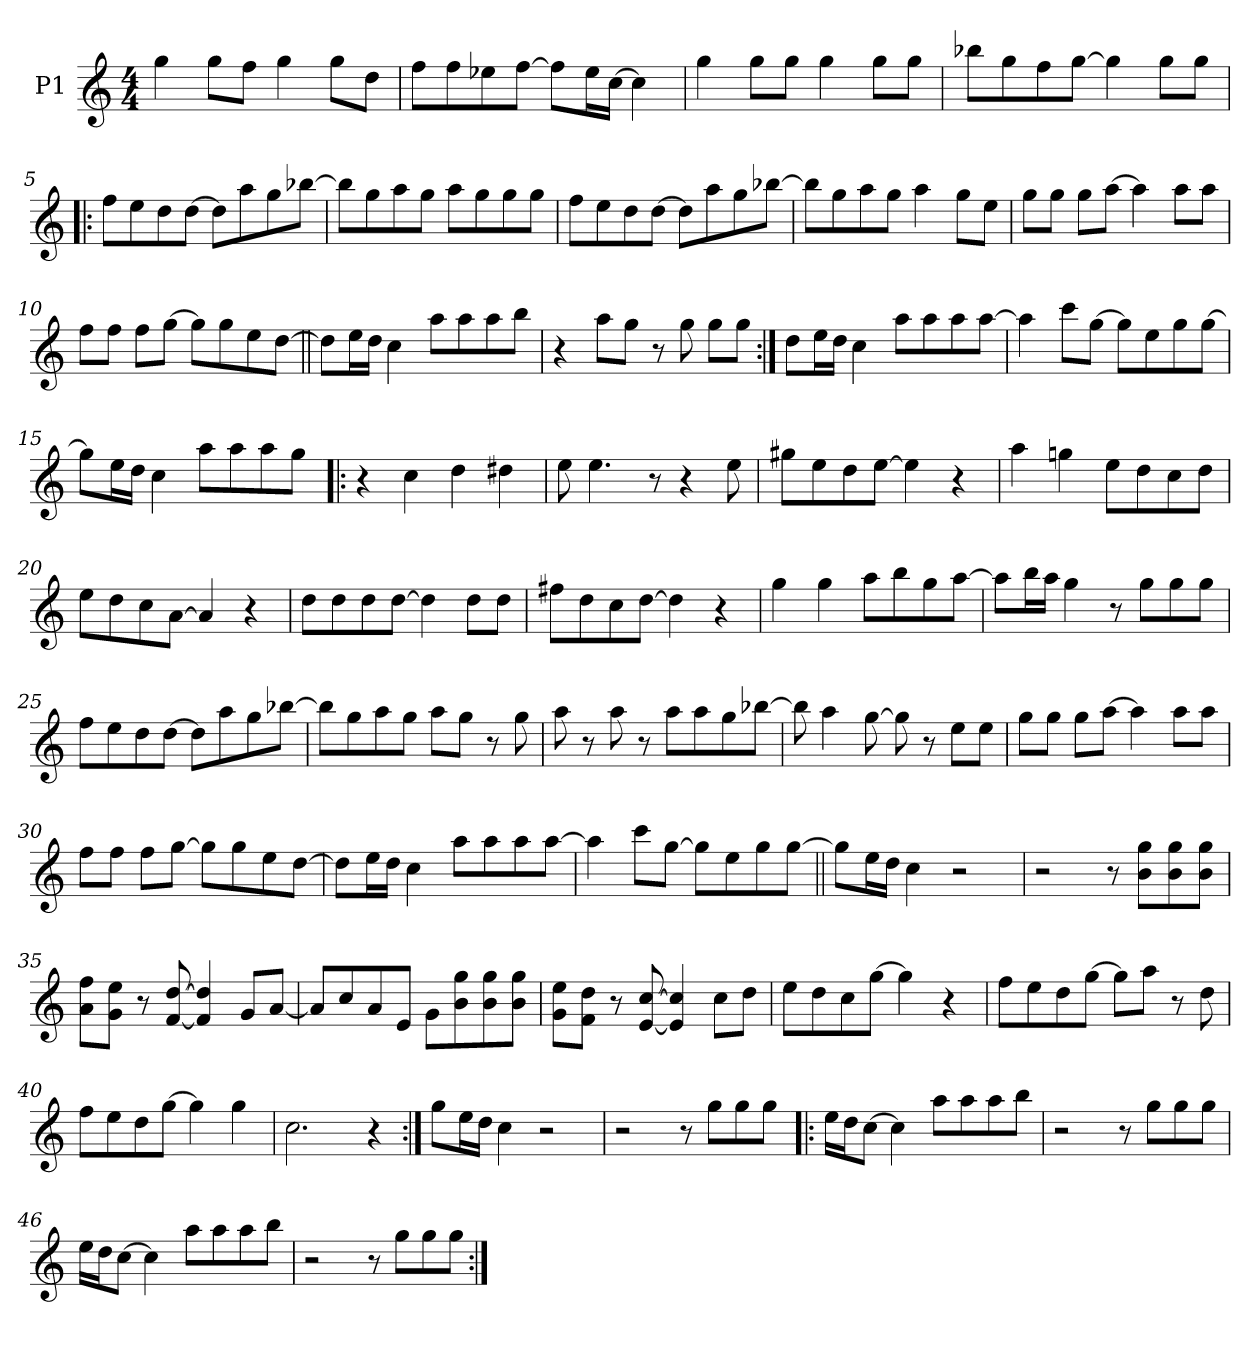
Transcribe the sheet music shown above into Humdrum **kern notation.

**kern
*part1
*staff1
*I"P1
*clefG2
*k[]
*M4/4
*MM117
=1
4gg\
8gg\L
8ff\J
4gg\
8gg\L
8dd\J
=2
8ff\L
8ff\
8ee-X\
[>8ff\J
8ff\L]
16ee-\L
[16cc\JJ
4cc\]
=3
4gg\
8gg\L
8gg\J
4gg\
8gg\L
8gg\J
=4
8bb-X\L
8gg\
8ff\
[>8gg\J
4gg\]
8gg\L
8gg\J
!!LO:LB:g=z
=5!|:
8ff\L
8ee\
8dd\
[>8dd\J
8dd\L]
8aa\
8gg\
[>8bb-X\J
=6
8bb-\L]
8gg\
8aa\
8gg\J
8aa\L
8gg\
8gg\
8gg\J
=7
8ff\L
8ee\
8dd\
[8dd\J
8dd\L]
8aa\
8gg\
[>8bb-X\J
=8
8bb-\L]
8gg\
8aa\
8gg\J
4aa\
8gg\L
8ee\J
!!LO:LB:g=z
=9
8gg\L
8gg\J
8gg\L
[>8aa\J
4aa\]
8aa\L
8aa\J
=10
8ff\L
8ff\J
8ff\L
[>8gg\J
8gg\L]
8gg\
8ee\
[8dd\J
=11||
8dd\L]
16ee\L
16dd\JJ
4cc\
8aa\L
8aa\
8aa\
8bb\J
=12
4r
8aa\L
8gg\J
8r
8gg\
8gg\L
8gg\J
!!LO:LB:g=z
=13:|!
8dd\L
16ee\L
16dd\JJ
4cc\
8aa\L
8aa\
8aa\
[8aa\J
=14
4aa\]
8ccc\L
[8gg\J
8gg\L]
8ee\
8gg\
[8gg\J
=15
8gg\L]
16ee\L
16dd\JJ
4cc\
8aa\L
8aa\
8aa\
8gg\J
=16!|:
4r
4cc\
4dd\
4dd#X\
=17
8ee\
4.ee\
8r
4r
8ee\
!!LO:LB:g=z
=18
8gg#X\L
8ee\
8dd\
[8ee\J
4ee\]
4r
=19
4aa\
4ggn\
8ee\L
8dd\
8cc\
8dd\J
=20
8ee\L
8dd\
8cc\
[>8a\J
4a/]
4r
=21
8dd\L
8dd\
8dd\
[8dd\J
4dd\]
8dd\L
8dd\J
=22
8ff#X\L
8dd\
8cc\
[>8dd\J
4dd\]
4r
!!LO:LB:g=z
=23
4gg\
4gg\
8aa\L
8bb\
8gg\
[8aa\J
=24
8aa\L]
16bb\L
16aa\JJ
4gg\
8r
8gg\L
8gg\
8gg\J
=25
8ff\L
8ee\
8dd\
[>8dd\J
8dd\L]
8aa\
8gg\
[>8bb-X\J
=26
8bb-\L]
8gg\
8aa\
8gg\J
8aa\L
8gg\J
8r
8gg\
!!LO:LB:g=z
=27
8aa\
8r
8aa\
8r
8aa\L
8aa\
8gg\
[>8bb-X\J
=28
8bb-\]
4aa\
[8gg\
8gg\]
8r
8ee\L
8ee\J
=29
8gg\L
8gg\J
8gg\L
[>8aa\J
4aa\]
8aa\L
8aa\J
=30
8ff\L
8ff\J
8ff\L
[>8gg\J
8gg\L]
8gg\
8ee\
[8dd\J
=31
8dd\L]
16ee\L
16dd\JJ
4cc\
8aa\L
8aa\
8aa\
[8aa\J
!!LO:LB:g=z
=32
4aa\]
8ccc\L
[8gg\J
8gg\L]
8ee\
8gg\
[8gg\J
=33||
8gg\L]
16ee\L
16dd\JJ
4cc\
2r
=34
2r
8r
8b\ 8gg\L
8b\ 8gg\
8b\ 8gg\J
=35
8a\ 8ff\L
8g\ 8ee\J
8r
[8f/ [8dd/
4f/] 4dd/]
8g/L
[8a/J
=36
8a/L]
8cc/
8a/
8e/J
8g\L
8b\ 8gg\
8b\ 8gg\
8b\ 8gg\J
!!LO:LB:g=z
=37
8g\ 8ee\L
8f\ 8dd\J
8r
[8e/ [8cc/
4e/] 4cc/]
8cc\L
8dd\J
=38
8ee\L
8dd\
8cc\
[8gg\J
4gg\]
4r
=39
8ff\L
8ee\
8dd\
[8gg\J
8gg\L]
8aa\J
8r
8dd\
=40
8ff\L
8ee\
8dd\
[8gg\J
4gg\]
4gg\
=41
2.cc\
4r
!!LO:LB:g=z
=42:|!
8gg\L
16ee\L
16dd\JJ
4cc\
2r
=43
2r
8r
8gg\L
8gg\
8gg\J
=44!|:
16ee\LL
16dd\J
[>8cc\J
4cc\]
8aa\L
8aa\
8aa\
8bb\J
=45
2r
8r
8gg\L
8gg\
8gg\J
=46
16ee\LL
16dd\J
[>8cc\J
4cc\]
8aa\L
8aa\
8aa\
8bb\J
!!LO:PB:g=z
=47
2r
8r
8gg\L
8gg\
8gg\J
=:|!
*-
